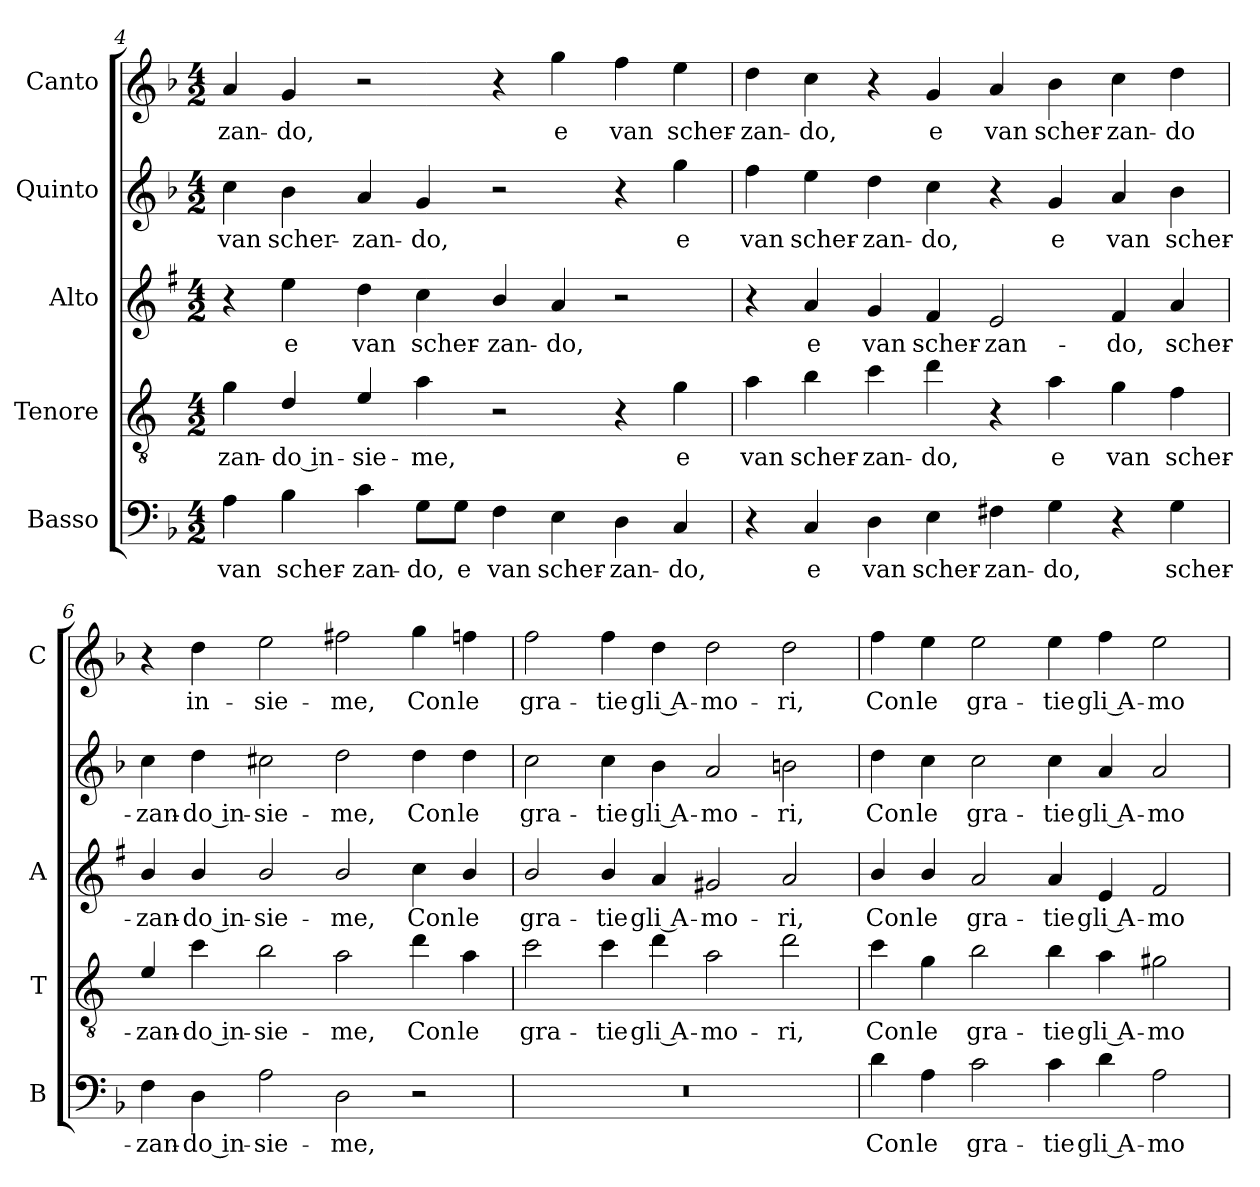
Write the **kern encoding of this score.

**kern	**text	**kern	**text	**kern	**text	**kern	**text	**kern	**text
*part5	*part5	*part4	*part4	*part3	*part3	*part2	*part2	*part1	*part1
*staff5	*staff5	*staff4	*staff4	*staff3	*staff3	*staff2	*staff2	*staff1	*staff1
*I"Basso	*	*I"Tenore	*	*I"Alto	*	*I"Quinto	*	*I"Canto	*
*I'B	*	*I'T	*	*I'A	*	*	*	*I'C	*
*clefF4	*	*clefGv2	*	*clefG2	*	*clefG2	*	*clefG2	*
*	*	*ITrd4c7	*	*ITrd1c2	*	*	*	*	*
*k[b-]	*	*k[b-]	*	*k[b-]	*	*k[b-]	*	*k[b-]	*
*F:	*	*F:	*	*F:	*	*F:	*	*F:	*
*M4/2	*	*M4/2	*	*M4/2	*	*M4/2	*	*M4/2	*
=4	=4	=4	=4	=4	=4	=4	=4	=4	=4
!	!LO:LY:b	!	!LO:LY:b	!	!	!	!LO:LY:b	!	!LO:LY:b
4A\	van	4c\	-zan-	4r	.	4cc\	van	4a/	-zan-
!	!LO:LY:b	!	!LO:LY:b	!	!LO:LY:b	!	!LO:LY:b	!	!LO:LY:b
4B-\	scher-	4G/	-do in-	4dd\	e	4b-\	scher-	4g/	-do,
!	!LO:LY:b	!	!LO:LY:b	!	!LO:LY:b	!	!LO:LY:b	!	!
4c\	-zan-	4A/	-sie-	4cc\	van	4a/	-zan-	2r	.
!	!LO:LY:b	!	!LO:LY:b	!	!LO:LY:b	!	!LO:LY:b	!	!
8G\L	-do,	4d\	-me,	4b-\	scher-	4g/	-do,	.	.
!	!LO:LY:b	!	!	!	!	!	!	!	!
8G\J	e	.	.	.	.	.	.	.	.
!	!LO:LY:b	!	!	!	!LO:LY:b	!	!	!	!
4F\	van	2r	.	4a/	-zan-	2r	.	4r	.
!	!LO:LY:b	!	!	!	!LO:LY:b	!	!	!	!LO:LY:b
4E\	scher-	.	.	4g/	-do,	.	.	4gg\	e
!	!LO:LY:b	!	!	!	!	!	!	!	!LO:LY:b
4D\	-zan-	4r	.	2r	.	4r	.	4ff\	van
!	!LO:LY:b	!	!LO:LY:b	!	!	!	!LO:LY:b	!	!LO:LY:b
4C/	-do,	4c\	e	.	.	4gg\	e	4ee\	scher-
=5	=5	=5	=5	=5	=5	=5	=5	=5	=5
!	!	!	!LO:LY:b	!	!	!	!LO:LY:b	!	!LO:LY:b
4r	.	4d\	van	4r	.	4ff\	van	4dd\	-zan-
!	!LO:LY:b	!	!LO:LY:b	!	!LO:LY:b	!	!LO:LY:b	!	!LO:LY:b
4C/	e	4e\	scher-	4g/	e	4ee\	scher-	4cc\	-do,
!	!LO:LY:b	!	!LO:LY:b	!	!LO:LY:b	!	!LO:LY:b	!	!
4D\	van	4f\	-zan-	4f/	van	4dd\	-zan-	4r	.
!	!LO:LY:b	!	!LO:LY:b	!	!LO:LY:b	!	!LO:LY:b	!	!LO:LY:b
4E\	scher-	4g\	-do,	4e/	scher-	4cc\	-do,	4g/	e
!	!LO:LY:b	!	!	!	!LO:LY:b	!	!	!	!LO:LY:b
4F#X\	-zan-	4r	.	2d/	-zan-	4r	.	4a/	van
!	!LO:LY:b	!	!LO:LY:b	!	!	!	!LO:LY:b	!	!LO:LY:b
4G\	-do,	4d\	e	.	.	4g/	e	4b-\	scher-
!	!	!	!LO:LY:b	!	!LO:LY:b	!	!LO:LY:b	!	!LO:LY:b
4r	.	4c\	van	4e/	-do,	4a/	van	4cc\	-zan-
!	!LO:LY:b	!	!LO:LY:b	!	!LO:LY:b	!	!LO:LY:b	!	!LO:LY:b
4G\	scher-	4B-\	scher-	4g/	scher-	4b-\	scher-	4dd\	-do
!!LO:PB:g=z
=6	=6	=6	=6	=6	=6	=6	=6	=6	=6
!	!LO:LY:b	!	!LO:LY:b	!	!LO:LY:b	!	!LO:LY:b	!	!
4F\	-zan-	4A/	-zan-	4a/	-zan-	4cc\	-zan-	4r	.
!	!LO:LY:b	!	!LO:LY:b	!	!LO:LY:b	!	!LO:LY:b	!	!LO:LY:b
4D\	-do in-	4f\	-do in-	4a/	-do in-	4dd\	-do in-	4dd\	in-
!	!LO:LY:b	!	!LO:LY:b	!	!LO:LY:b	!	!LO:LY:b	!	!LO:LY:b
2A\	-sie-	2e\	-sie-	2a/	-sie-	2cc#X\	-sie-	2ee\	-sie-
!	!LO:LY:b	!	!LO:LY:b	!	!LO:LY:b	!	!LO:LY:b	!	!LO:LY:b
2D\	-me,	2d\	-me,	2a/	-me,	2dd\	-me,	2ff#X\	-me,
!	!	!	!LO:LY:b	!	!LO:LY:b	!	!LO:LY:b	!	!LO:LY:b
2r	.	4g\	Con	4b-\	Con	4dd\	Con	4gg\	Con
!	!	!	!LO:LY:b	!	!LO:LY:b	!	!LO:LY:b	!	!LO:LY:b
.	.	4d\	le	4a/	le	4dd\	le	4ffn\	le
=7	=7	=7	=7	=7	=7	=7	=7	=7	=7
!	!	!	!LO:LY:b	!	!LO:LY:b	!	!LO:LY:b	!	!LO:LY:b
0r	.	2f\	gra-	2a/	gra-	2cc\	gra-	2ff\	gra-
!	!	!	!LO:LY:b	!	!LO:LY:b	!	!LO:LY:b	!	!LO:LY:b
.	.	4f\	-tie	4a/	-tie	4cc\	-tie	4ff\	-tie
!	!	!	!LO:LY:b	!	!LO:LY:b	!	!LO:LY:b	!	!LO:LY:b
.	.	4g\	gli A-	4g/	gli A-	4b-\	gli A-	4dd\	gli A-
!	!	!	!LO:LY:b	!	!LO:LY:b	!	!LO:LY:b	!	!LO:LY:b
.	.	2d\	-mo-	2f#X/	-mo-	2a/	-mo-	2dd\	-mo-
!	!	!	!LO:LY:b	!	!LO:LY:b	!	!LO:LY:b	!	!LO:LY:b
.	.	2g\	-ri,	2g/	-ri,	2bn\	-ri,	2dd\	-ri,
=8	=8	=8	=8	=8	=8	=8	=8	=8	=8
!	!LO:LY:b	!	!LO:LY:b	!	!LO:LY:b	!	!LO:LY:b	!	!LO:LY:b
4d\	Con	4f\	Con	4a/	Con	4dd\	Con	4ff\	Con
!	!LO:LY:b	!	!LO:LY:b	!	!LO:LY:b	!	!LO:LY:b	!	!LO:LY:b
4A\	le	4c\	le	4a/	le	4cc\	le	4ee\	le
!	!LO:LY:b	!	!LO:LY:b	!	!LO:LY:b	!	!LO:LY:b	!	!LO:LY:b
2c\	gra-	2e\	gra-	2g/	gra-	2cc\	gra-	2ee\	gra-
!	!LO:LY:b	!	!LO:LY:b	!	!LO:LY:b	!	!LO:LY:b	!	!LO:LY:b
4c\	-tie	4e\	-tie	4g/	-tie	4cc\	-tie	4ee\	-tie
!	!LO:LY:b	!	!LO:LY:b	!	!LO:LY:b	!	!LO:LY:b	!	!LO:LY:b
4d\	gli A-	4d\	gli A-	4d/	gli A-	4a/	gli A-	4ff\	gli A-
!	!LO:LY:b	!	!LO:LY:b	!	!LO:LY:b	!	!LO:LY:b	!	!LO:LY:b
2A\	-mo-	2c#X\	-mo-	2e/	-mo-	2a/	-mo-	2ee\	-mo-
=	=	=	=	=	=	=	=	=	=
*-	*-	*-	*-	*-	*-	*-	*-	*-	*-
